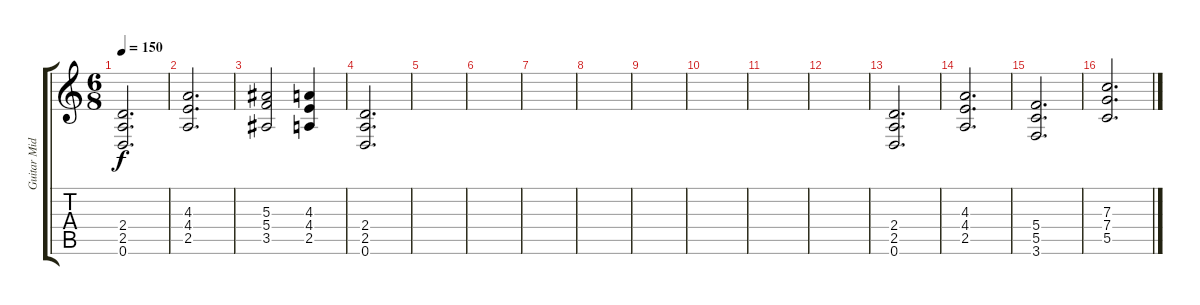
\track ("Guitar Middle" "Guitar Mid") {instrument distortionguitar}
\staff {score tabs}
\tuning (D4 A3 F3 C3 G2 D2) {hide}
\ts (6 8)
\tempo 150
\clef g2
\ks c
(2.4 2.5 0.6).2{d dy f} |
(4.3 4.4 2.5).2{d} |
(5.3 5.4 3.5).2 (4.3 4.4 2.5).4 |
(2.4 2.5 0.6).2{d} |
|
|
|
|
|
|
|
|
(2.4 2.5 0.6).2{d} |
(4.3 4.4 2.5).2{d} |
(5.4 5.5 3.6).2{d} |
(7.3 7.4 5.5).2{d}
